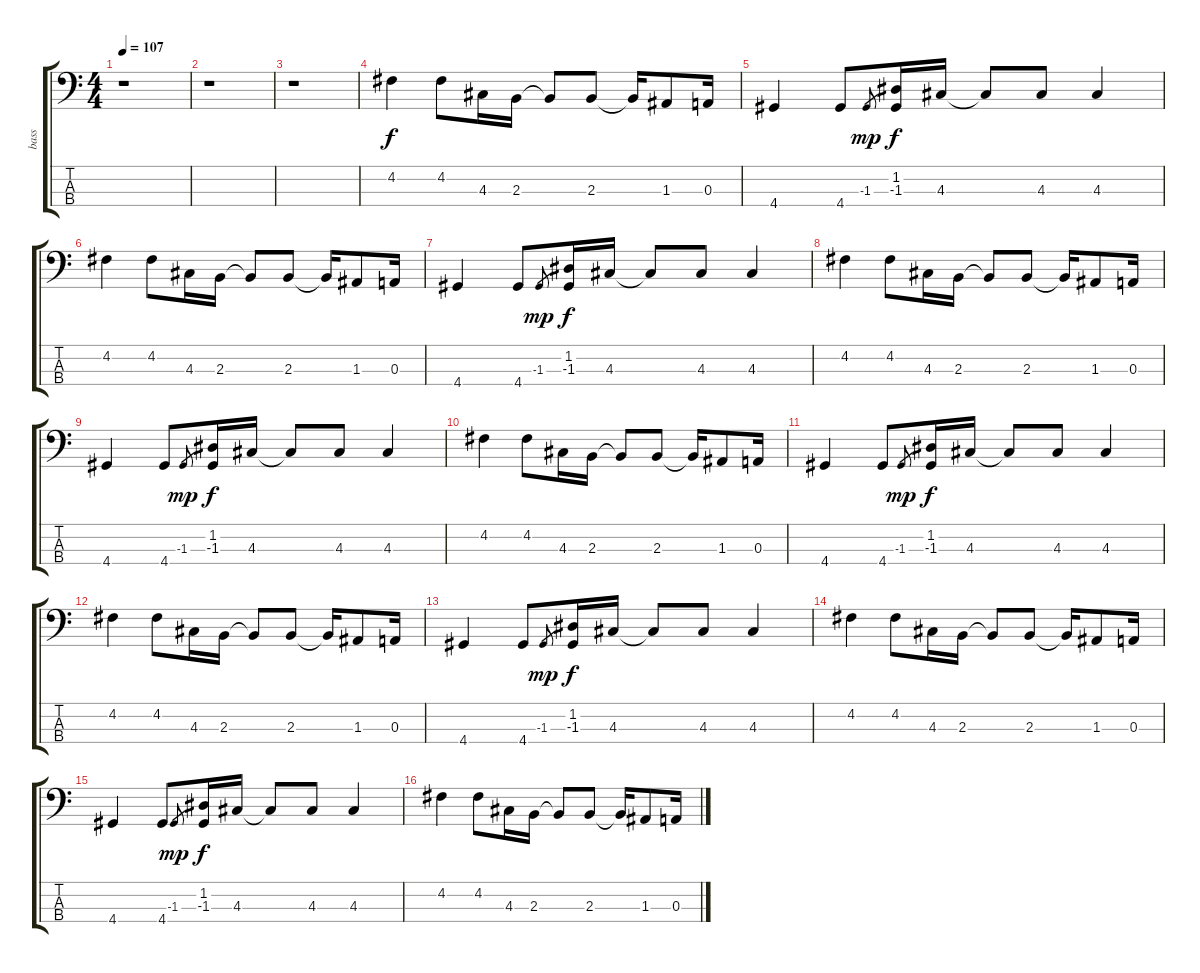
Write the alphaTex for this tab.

\track ("bass" "bass") {instrument electricbassfinger}
\staff {score tabs}
\tuning (G2 D2 A1 E1) {hide}
\ts (4 4)
\tempo 107
\clef f4
\ks c
r.1{dy f instrument electricbassfinger} |
r.1 |
r.1 |
4.2.4 4.2.8 4.3.16 2.3.16 2.3{t}.8 2.3.8 2.3{t}.16 1.3.8 0.3.16 |
4.4.4 4.4.8 -1.3.8{gr dy mp} (1.2 -1.3).16{dy f} 4.3.16 4.3{t}.8 4.3.8 4.3.4 |
4.2.4 4.2.8 4.3.16 2.3.16 2.3{t}.8 2.3.8 2.3{t}.16 1.3.8 0.3.16 |
4.4.4 4.4.8 -1.3.8{gr dy mp} (1.2 -1.3).16{dy f} 4.3.16 4.3{t}.8 4.3.8 4.3.4 |
4.2.4 4.2.8 4.3.16 2.3.16 2.3{t}.8 2.3.8 2.3{t}.16 1.3.8 0.3.16 |
4.4.4 4.4.8 -1.3.8{gr dy mp} (1.2 -1.3).16{dy f} 4.3.16 4.3{t}.8 4.3.8 4.3.4 |
4.2.4 4.2.8 4.3.16 2.3.16 2.3{t}.8 2.3.8 2.3{t}.16 1.3.8 0.3.16 |
4.4.4 4.4.8 -1.3.8{gr dy mp} (1.2 -1.3).16{dy f} 4.3.16 4.3{t}.8 4.3.8 4.3.4 |
4.2.4 4.2.8 4.3.16 2.3.16 2.3{t}.8 2.3.8 2.3{t}.16 1.3.8 0.3.16 |
4.4.4 4.4.8 -1.3.8{gr dy mp} (1.2 -1.3).16{dy f} 4.3.16 4.3{t}.8 4.3.8 4.3.4 |
4.2.4 4.2.8 4.3.16 2.3.16 2.3{t}.8 2.3.8 2.3{t}.16 1.3.8 0.3.16 |
4.4.4 4.4.8 -1.3.8{gr dy mp} (1.2 -1.3).16{dy f} 4.3.16 4.3{t}.8 4.3.8 4.3.4 |
4.2.4 4.2.8 4.3.16 2.3.16 2.3{t}.8 2.3.8 2.3{t}.16 1.3.8 0.3.16
